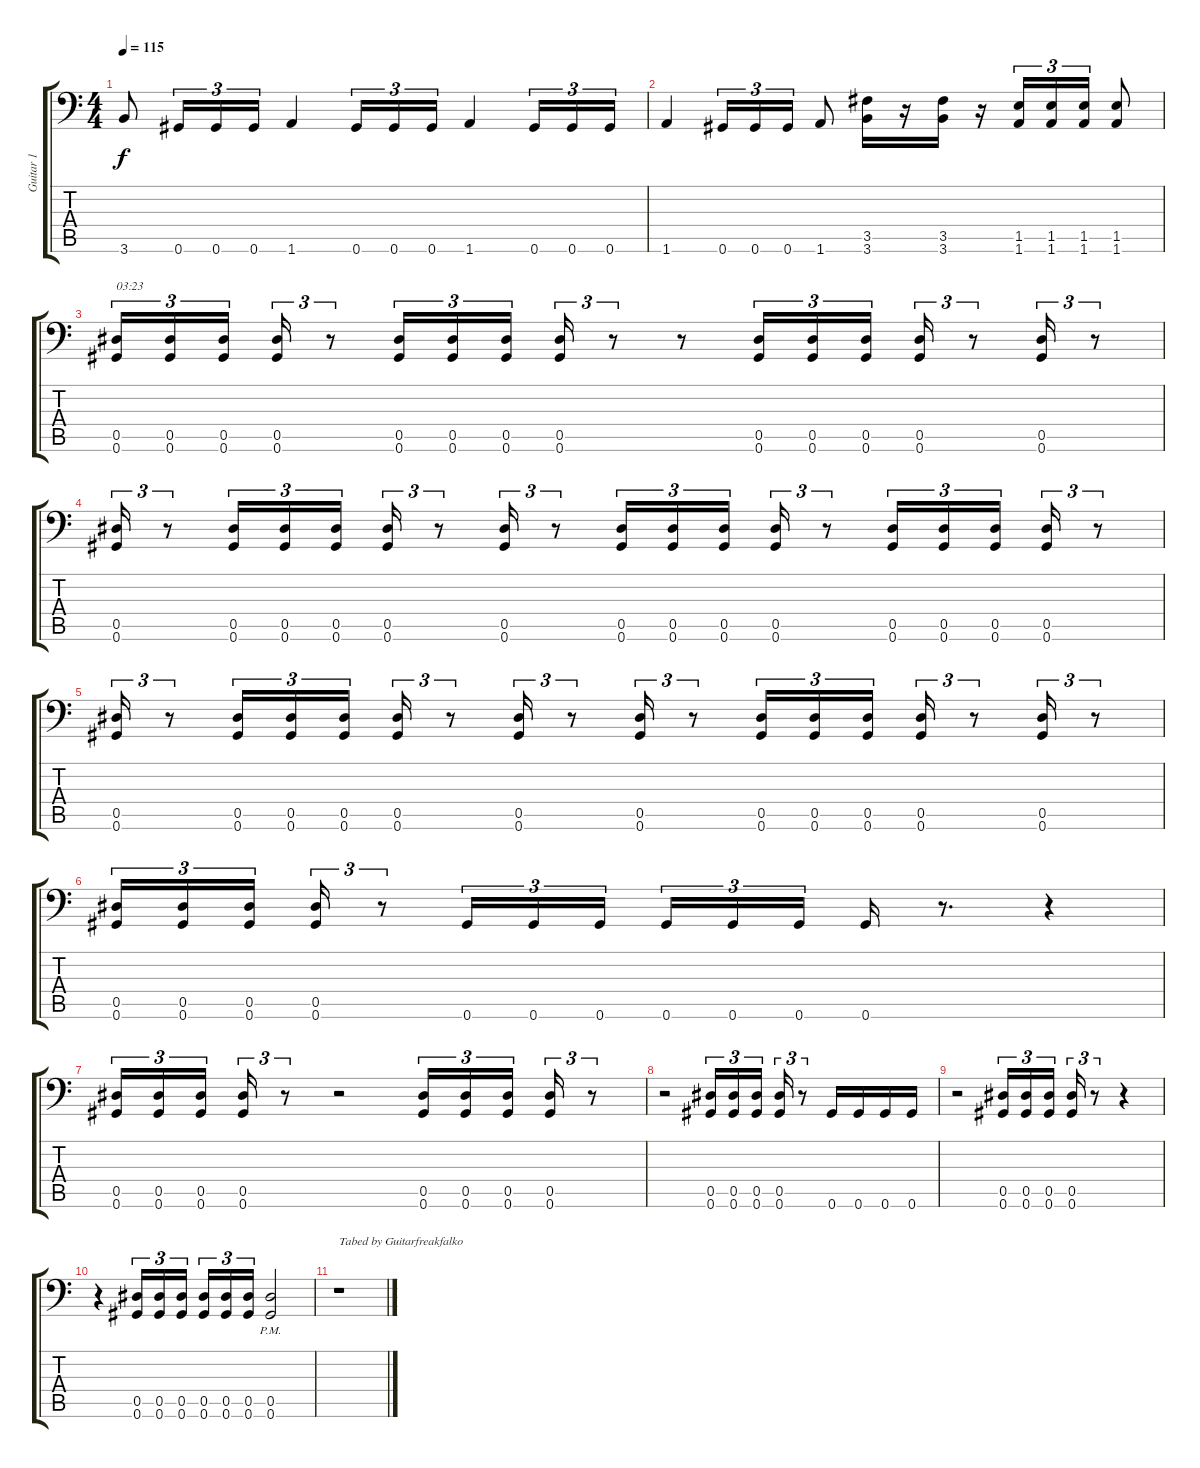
\track ("Guitar 1" "Guitar 1") {instrument distortionguitar}
\staff {score tabs}
\tuning (Bb3 F3 Db3 Ab2 Eb2 Ab1) {hide}
\ts (4 4)
\tempo 115
\clef f4
\ks c
3.6{t}.8{dy f} 0.6.16{tu (3 2)} 0.6.16{tu (3 2)} 0.6.16{tu (3 2)} 1.6.4 0.6.16{tu (3 2)} 0.6.16{tu (3 2)} 0.6.16{tu (3 2)} 1.6.4 0.6.16{tu (3 2)} 0.6.16{tu (3 2)} 0.6.16{tu (3 2)} |
1.6.4 0.6.16{tu (3 2)} 0.6.16{tu (3 2)} 0.6.16{tu (3 2)} 1.6.8 (3.5 3.6).16 r.16 (3.5 3.6).16 r.16 (1.5 1.6).16{tu (3 2)} (1.5 1.6).16{tu (3 2)} (1.5 1.6).16{tu (3 2)} (1.5 1.6).8 |
(0.5 0.6).16{tu (3 2) txt "03:23"} (0.5 0.6).16{tu (3 2)} (0.5 0.6).16{tu (3 2)} (0.5 0.6).16{tu (3 2)} r.8{tu (3 2)} (0.5 0.6).16{tu (3 2)} (0.5 0.6).16{tu (3 2)} (0.5 0.6).16{tu (3 2)} (0.5 0.6).16{tu (3 2)} r.8{tu (3 2)} r.8 (0.5 0.6).16{tu (3 2)} (0.5 0.6).16{tu (3 2)} (0.5 0.6).16{tu (3 2)} (0.5 0.6).16{tu (3 2)} r.8{tu (3 2)} (0.5 0.6).16{tu (3 2)} r.8{tu (3 2)} |
(0.5 0.6).16{tu (3 2)} r.8{tu (3 2)} (0.5 0.6).16{tu (3 2)} (0.5 0.6).16{tu (3 2)} (0.5 0.6).16{tu (3 2)} (0.5 0.6).16{tu (3 2)} r.8{tu (3 2)} (0.5 0.6).16{tu (3 2)} r.8{tu (3 2)} (0.5 0.6).16{tu (3 2)} (0.5 0.6).16{tu (3 2)} (0.5 0.6).16{tu (3 2)} (0.5 0.6).16{tu (3 2)} r.8{tu (3 2)} (0.5 0.6).16{tu (3 2)} (0.5 0.6).16{tu (3 2)} (0.5 0.6).16{tu (3 2)} (0.5 0.6).16{tu (3 2)} r.8{tu (3 2)} |
(0.5 0.6).16{tu (3 2)} r.8{tu (3 2)} (0.5 0.6).16{tu (3 2)} (0.5 0.6).16{tu (3 2)} (0.5 0.6).16{tu (3 2)} (0.5 0.6).16{tu (3 2)} r.8{tu (3 2)} (0.5 0.6).16{tu (3 2)} r.8{tu (3 2)} (0.5 0.6).16{tu (3 2)} r.8{tu (3 2)} (0.5 0.6).16{tu (3 2)} (0.5 0.6).16{tu (3 2)} (0.5 0.6).16{tu (3 2)} (0.5 0.6).16{tu (3 2)} r.8{tu (3 2)} (0.5 0.6).16{tu (3 2)} r.8{tu (3 2)} |
(0.5 0.6).16{tu (3 2)} (0.5 0.6).16{tu (3 2)} (0.5 0.6).16{tu (3 2)} (0.5 0.6).16{tu (3 2)} r.8{tu (3 2)} 0.6.16{tu (3 2)} 0.6.16{tu (3 2)} 0.6.16{tu (3 2)} 0.6.16{tu (3 2)} 0.6.16{tu (3 2)} 0.6.16{tu (3 2)} 0.6.16 r.8{d} r.4 |
(0.5 0.6).16{tu (3 2)} (0.5 0.6).16{tu (3 2)} (0.5 0.6).16{tu (3 2)} (0.5 0.6).16{tu (3 2)} r.8{tu (3 2)} r.2 (0.5 0.6).16{tu (3 2)} (0.5 0.6).16{tu (3 2)} (0.5 0.6).16{tu (3 2)} (0.5 0.6).16{tu (3 2)} r.8{tu (3 2)} |
r.2 (0.5 0.6).16{tu (3 2)} (0.5 0.6).16{tu (3 2)} (0.5 0.6).16{tu (3 2)} (0.5 0.6).16{tu (3 2)} r.8{tu (3 2)} 0.6.16 0.6.16 0.6.16 0.6.16 |
r.2 (0.5 0.6).16{tu (3 2)} (0.5 0.6).16{tu (3 2)} (0.5 0.6).16{tu (3 2)} (0.5 0.6).16{tu (3 2)} r.8{tu (3 2)} r.4 |
r.4 (0.5 0.6).16{tu (3 2)} (0.5 0.6).16{tu (3 2)} (0.5 0.6).16{tu (3 2)} (0.5 0.6).16{tu (3 2)} (0.5 0.6).16{tu (3 2)} (0.5 0.6).16{tu (3 2)} (0.5{pm} 0.6{pm}).2 |
r.1{txt "Tabed by Guitarfreakfalko"}
